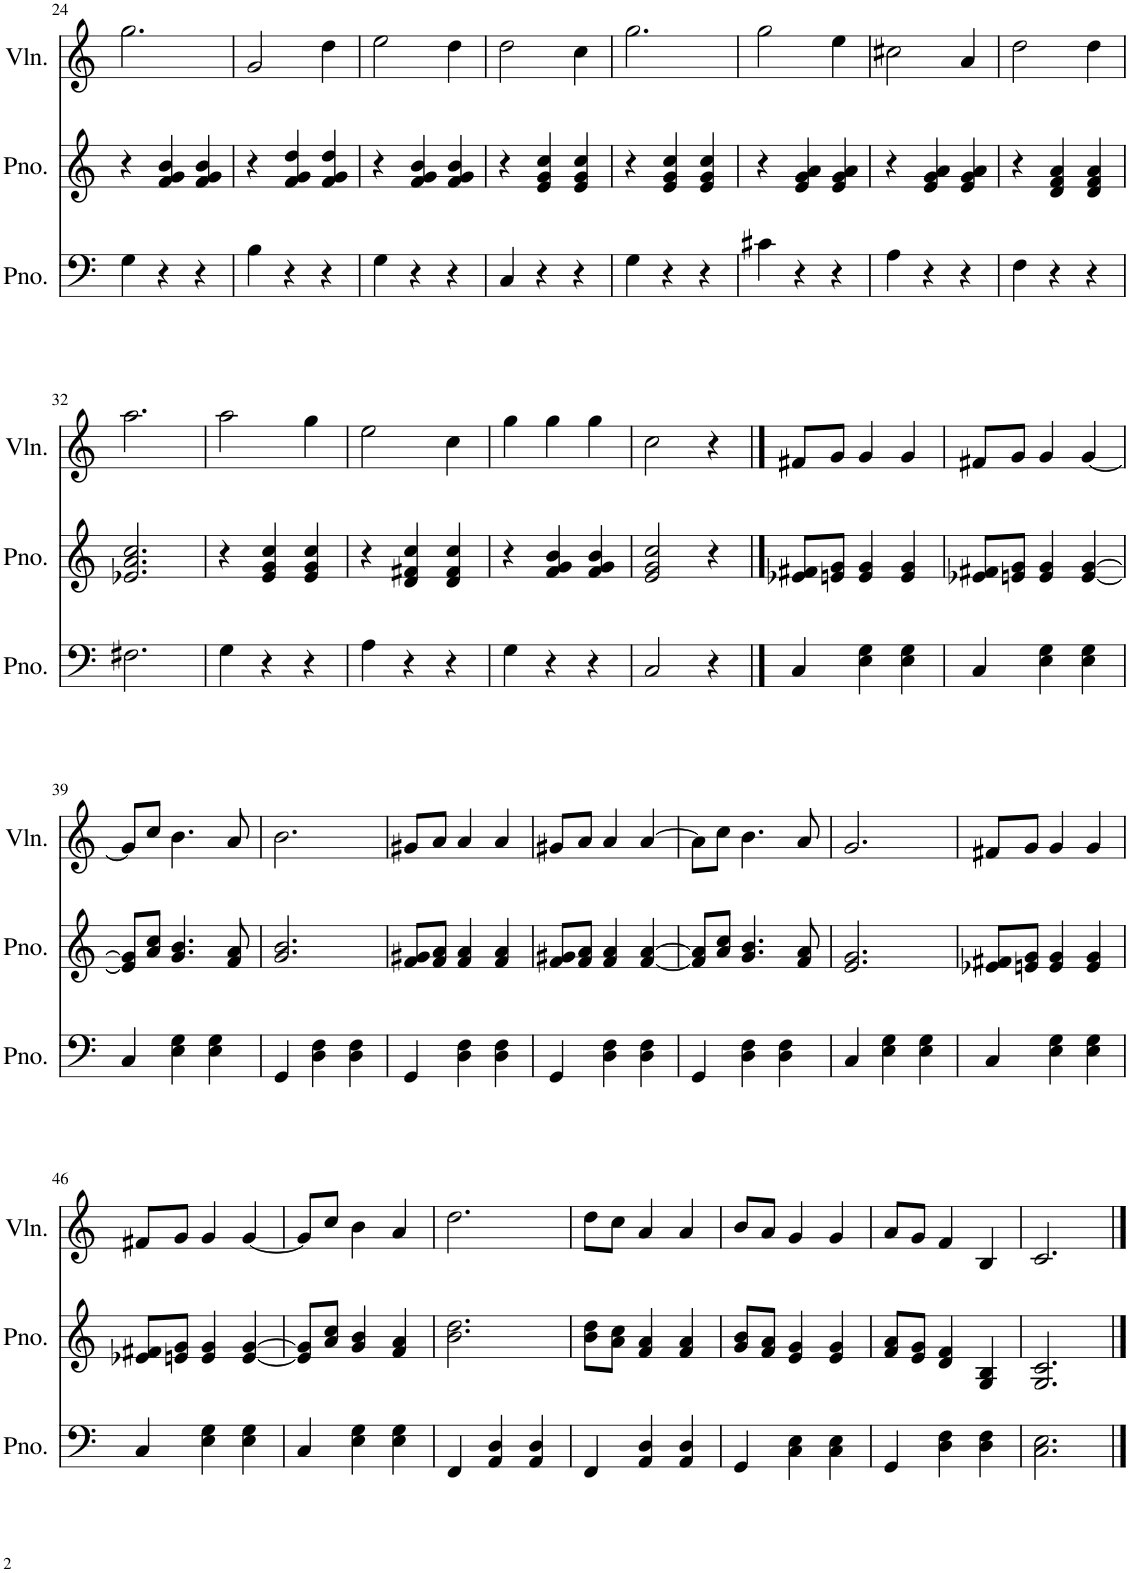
**kern	**kern	**kern
*part3	*part2	*part1
*staff3	*staff2	*staff1
*I"Piano, Piano	*I"Piano, Piano	*I"Viool, Violin
*I'Pno.	*I'Pno.	*I'Vln.
!!LO:PB:g=z
*clefF4	*clefG2	*clefG2
*k[]	*k[]	*k[]
*M3/4	*M3/4	*M3/4
=24	=24	=24
4G\	4r	2.gg\
4r	4f/ 4g/ 4b/	.
4r	4f/ 4g/ 4b/	.
=25	=25	=25
4B\	4r	2g/
4r	4f/ 4g/ 4dd/	.
4r	4f/ 4g/ 4dd/	4dd\
=26	=26	=26
4G\	4r	2ee\
4r	4f/ 4g/ 4b/	.
4r	4f/ 4g/ 4b/	4dd\
=27	=27	=27
4C/	4r	2dd\
4r	4e/ 4g/ 4cc/	.
4r	4e/ 4g/ 4cc/	4cc\
=28	=28	=28
4G\	4r	2.gg\
4r	4e/ 4g/ 4cc/	.
4r	4e/ 4g/ 4cc/	.
=29	=29	=29
4c#X\	4r	2gg\
4r	4e/ 4g/ 4a/	.
4r	4e/ 4g/ 4a/	4ee\
=30	=30	=30
4A\	4r	2cc#X\
4r	4e/ 4g/ 4a/	.
4r	4e/ 4g/ 4a/	4a/
=31	=31	=31
4F\	4r	2dd\
4r	4d/ 4f/ 4a/	.
4r	4d/ 4f/ 4a/	4dd\
!!LO:LB:g=z
=32	=32	=32
2.F#X\	2.e-X/ 2.a/ 2.cc/	2.aa\
=33	=33	=33
4G\	4r	2aa\
4r	4e/ 4g/ 4cc/	.
4r	4e/ 4g/ 4cc/	4gg\
=34	=34	=34
4A\	4r	2ee\
4r	4d/ 4f#X/ 4cc/	.
4r	4d/ 4f#/ 4cc/	4cc\
=35	=35	=35
4G\	4r	4gg\
4r	4f/ 4g/ 4b/	4gg\
4r	4f/ 4g/ 4b/	4gg\
=36	=36	=36
2C/	2e/ 2g/ 2cc/	2cc\
4r	4r	4r
==37	==37	==37
4C/	8e-X/ 8f#X/L	8f#X/L
.	8en/ 8g/J	8g/J
4E\ 4G\	4e/ 4g/	4g/
4E\ 4G\	4e/ 4g/	4g/
=38	=38	=38
4C/	8e-X/ 8f#X/L	8f#X/L
.	8en/ 8g/J	8g/J
4E\ 4G\	4e/ 4g/	4g/
4E\ 4G\	[4e/ [4g/	[4g/
!!LO:LB:g=z
=39	=39	=39
4C/	8e/] 8g/]L	8g/L]
.	8a/ 8cc/J	8cc/J
4E\ 4G\	4.g/ 4.b/	4.b\
4E\ 4G\	.	.
.	8f/ 8a/	8a/
=40	=40	=40
4GG/	2.g/ 2.b/	2.b\
4D\ 4F\	.	.
4D\ 4F\	.	.
=41	=41	=41
4GG/	8f/ 8g#X/L	8g#X/L
.	8f/ 8a/J	8a/J
4D\ 4F\	4f/ 4a/	4a/
4D\ 4F\	4f/ 4a/	4a/
=42	=42	=42
4GG/	8f/ 8g#X/L	8g#X/L
.	8f/ 8a/J	8a/J
4D\ 4F\	4f/ 4a/	4a/
4D\ 4F\	[4f/ [4a/	[4a/
=43	=43	=43
4GG/	8f/] 8a/]L	8a\L]
.	8a/ 8cc/J	8cc\J
4D\ 4F\	4.g/ 4.b/	4.b\
4D\ 4F\	.	.
.	8f/ 8a/	8a/
=44	=44	=44
4C/	2.e/ 2.g/	2.g/
4E\ 4G\	.	.
4E\ 4G\	.	.
=45	=45	=45
4C/	8e-X/ 8f#X/L	8f#X/L
.	8en/ 8g/J	8g/J
4E\ 4G\	4e/ 4g/	4g/
4E\ 4G\	4e/ 4g/	4g/
!!LO:LB:g=z
=46	=46	=46
4C/	8e-X/ 8f#X/L	8f#X/L
.	8en/ 8g/J	8g/J
4E\ 4G\	4e/ 4g/	4g/
4E\ 4G\	[4e/ [4g/	[4g/
=47	=47	=47
4C/	8e/] 8g/]L	8g/L]
.	8a/ 8cc/J	8cc/J
4E\ 4G\	4g/ 4b/	4b\
4E\ 4G\	4f/ 4a/	4a/
=48	=48	=48
4FF/	2.b\ 2.dd\	2.dd\
4AA/ 4D/	.	.
4AA/ 4D/	.	.
=49	=49	=49
4FF/	8b\ 8dd\L	8dd\L
.	8a\ 8cc\J	8cc\J
4AA/ 4D/	4f/ 4a/	4a/
4AA/ 4D/	4f/ 4a/	4a/
=50	=50	=50
4GG/	8g/ 8b/L	8b/L
.	8f/ 8a/J	8a/J
4C\ 4E\	4e/ 4g/	4g/
4C\ 4E\	4e/ 4g/	4g/
=51	=51	=51
4GG/	8f/ 8a/L	8a/L
.	8e/ 8g/J	8g/J
4D\ 4F\	4d/ 4f/	4f/
4D\ 4F\	4G/ 4B/	4B/
=52	=52	=52
2.C\ 2.E\	2.G/ 2.c/	2.c/
==	==	==
*-	*-	*-
